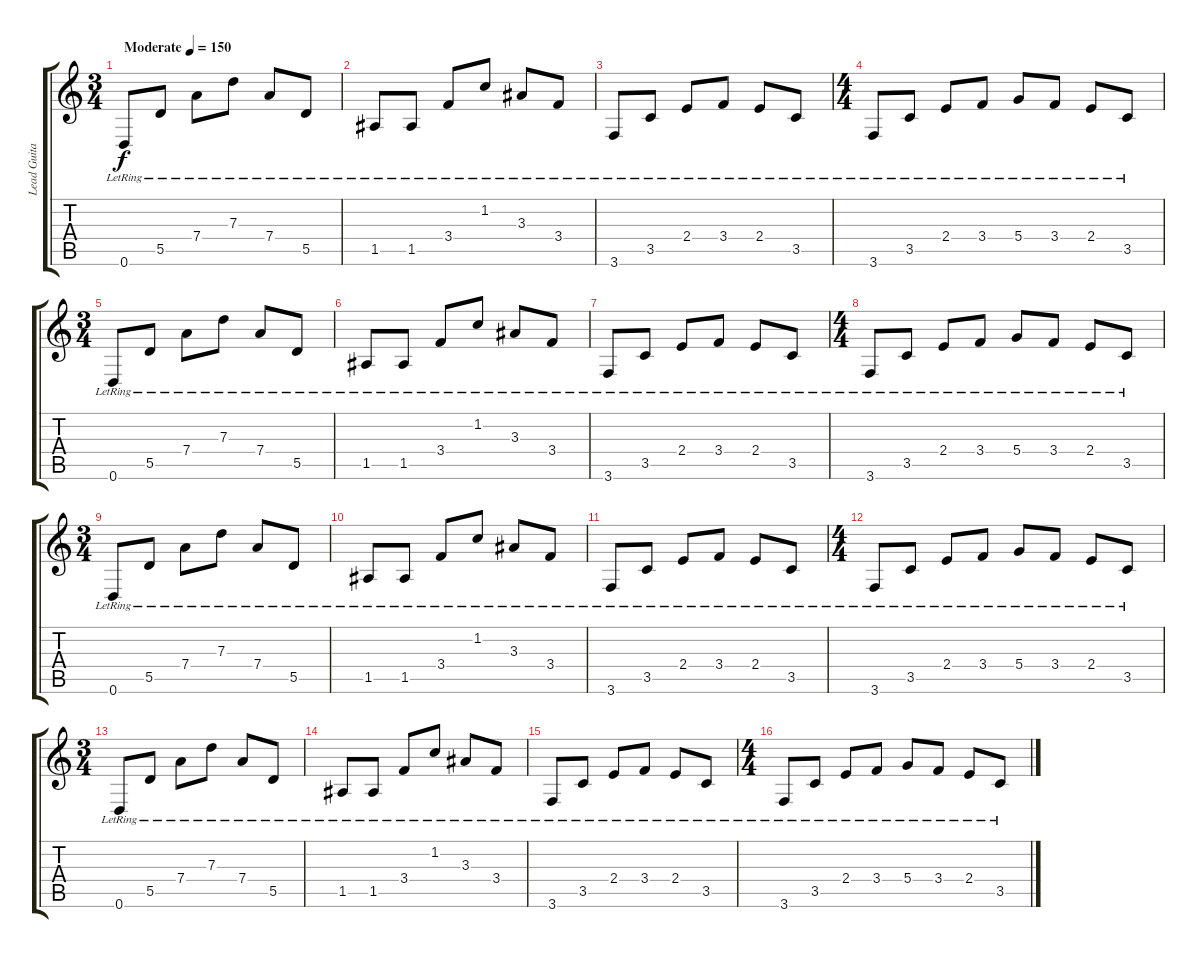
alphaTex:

\track ("Lead Guitar" "Lead Guita") {instrument electricguitarjazz}
\staff {score tabs}
\tuning (E4 B3 G3 D3 A2 D2) {hide}
\ts (3 4)
\tempo (150 "Moderate")
\clef g2
\ks c
0.6{lr}.8{dy f instrument electricguitarjazz} 5.5{lr}.8 7.4{lr}.8 7.3{lr}.8 7.4{lr}.8 5.5{lr}.8 |
1.5{lr}.8 1.5{lr}.8 3.4{lr}.8 1.2{lr}.8 3.3{lr}.8 3.4{lr}.8 |
3.6{lr}.8 3.5{lr}.8 2.4{lr}.8 3.4{lr}.8 2.4{lr}.8 3.5{lr}.8 |
\ts (4 4)
3.6{lr}.8 3.5{lr}.8 2.4{lr}.8 3.4{lr}.8 5.4{lr}.8 3.4{lr}.8 2.4{lr}.8 3.5{lr}.8 |
\ts (3 4)
0.6{lr}.8 5.5{lr}.8 7.4{lr}.8 7.3{lr}.8 7.4{lr}.8 5.5{lr}.8 |
1.5{lr}.8 1.5{lr}.8 3.4{lr}.8 1.2{lr}.8 3.3{lr}.8 3.4{lr}.8 |
3.6{lr}.8 3.5{lr}.8 2.4{lr}.8 3.4{lr}.8 2.4{lr}.8 3.5{lr}.8 |
\ts (4 4)
3.6{lr}.8 3.5{lr}.8 2.4{lr}.8 3.4{lr}.8 5.4{lr}.8 3.4{lr}.8 2.4{lr}.8 3.5{lr}.8 |
\ts (3 4)
0.6{lr}.8 5.5{lr}.8 7.4{lr}.8 7.3{lr}.8 7.4{lr}.8 5.5{lr}.8 |
1.5{lr}.8 1.5{lr}.8 3.4{lr}.8 1.2{lr}.8 3.3{lr}.8 3.4{lr}.8 |
3.6{lr}.8 3.5{lr}.8 2.4{lr}.8 3.4{lr}.8 2.4{lr}.8 3.5{lr}.8 |
\ts (4 4)
3.6{lr}.8 3.5{lr}.8 2.4{lr}.8 3.4{lr}.8 5.4{lr}.8 3.4{lr}.8 2.4{lr}.8 3.5{lr}.8 |
\ts (3 4)
0.6{lr}.8 5.5{lr}.8 7.4{lr}.8 7.3{lr}.8 7.4{lr}.8 5.5{lr}.8 |
1.5{lr}.8 1.5{lr}.8 3.4{lr}.8 1.2{lr}.8 3.3{lr}.8 3.4{lr}.8 |
3.6{lr}.8 3.5{lr}.8 2.4{lr}.8 3.4{lr}.8 2.4{lr}.8 3.5{lr}.8 |
\ts (4 4)
3.6{lr}.8 3.5{lr}.8 2.4{lr}.8 3.4{lr}.8 5.4{lr}.8 3.4{lr}.8 2.4{lr}.8 3.5{lr}.8
